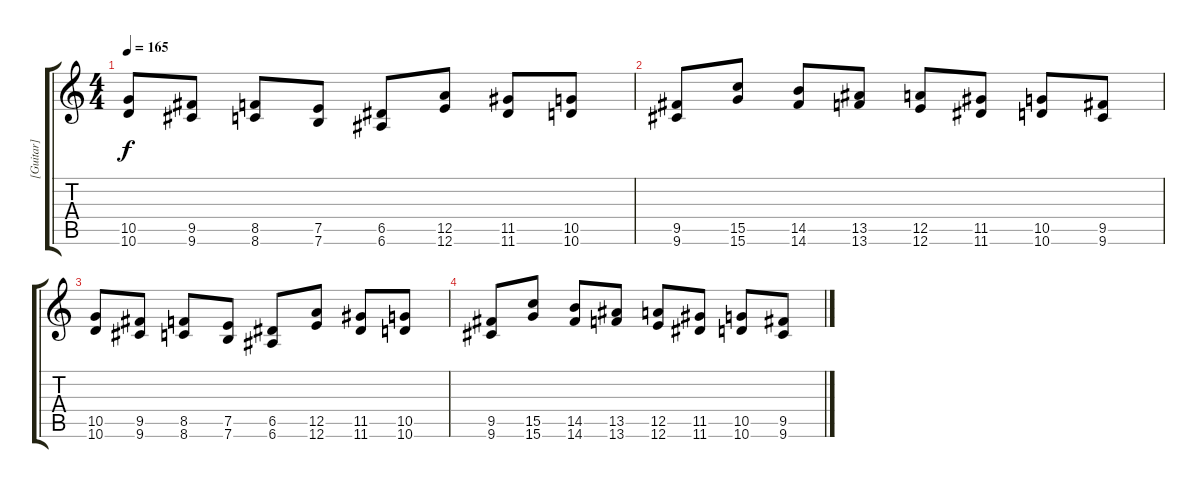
\track ("[Guitar]" "[Guitar]") {instrument distortionguitar}
\staff {score tabs}
\tuning (E4 B3 G3 D3 A2 E2) {hide}
\ts (4 4)
\tempo 165
\clef g2
\ks c
(10.5 10.6).8{dy f} (9.5 9.6).8 (8.5 8.6).8 (7.5 7.6).8 (6.5 6.6).8 (12.5 12.6).8 (11.5 11.6).8 (10.5 10.6).8 |
(9.5 9.6).8 (15.5 15.6).8 (14.5 14.6).8 (13.5 13.6).8 (12.5 12.6).8 (11.5 11.6).8 (10.5 10.6).8 (9.5 9.6).8 |
(10.5 10.6).8 (9.5 9.6).8 (8.5 8.6).8 (7.5 7.6).8 (6.5 6.6).8 (12.5 12.6).8 (11.5 11.6).8 (10.5 10.6).8 |
(9.5 9.6).8 (15.5 15.6).8 (14.5 14.6).8 (13.5 13.6).8 (12.5 12.6).8 (11.5 11.6).8 (10.5 10.6).8 (9.5 9.6).8
